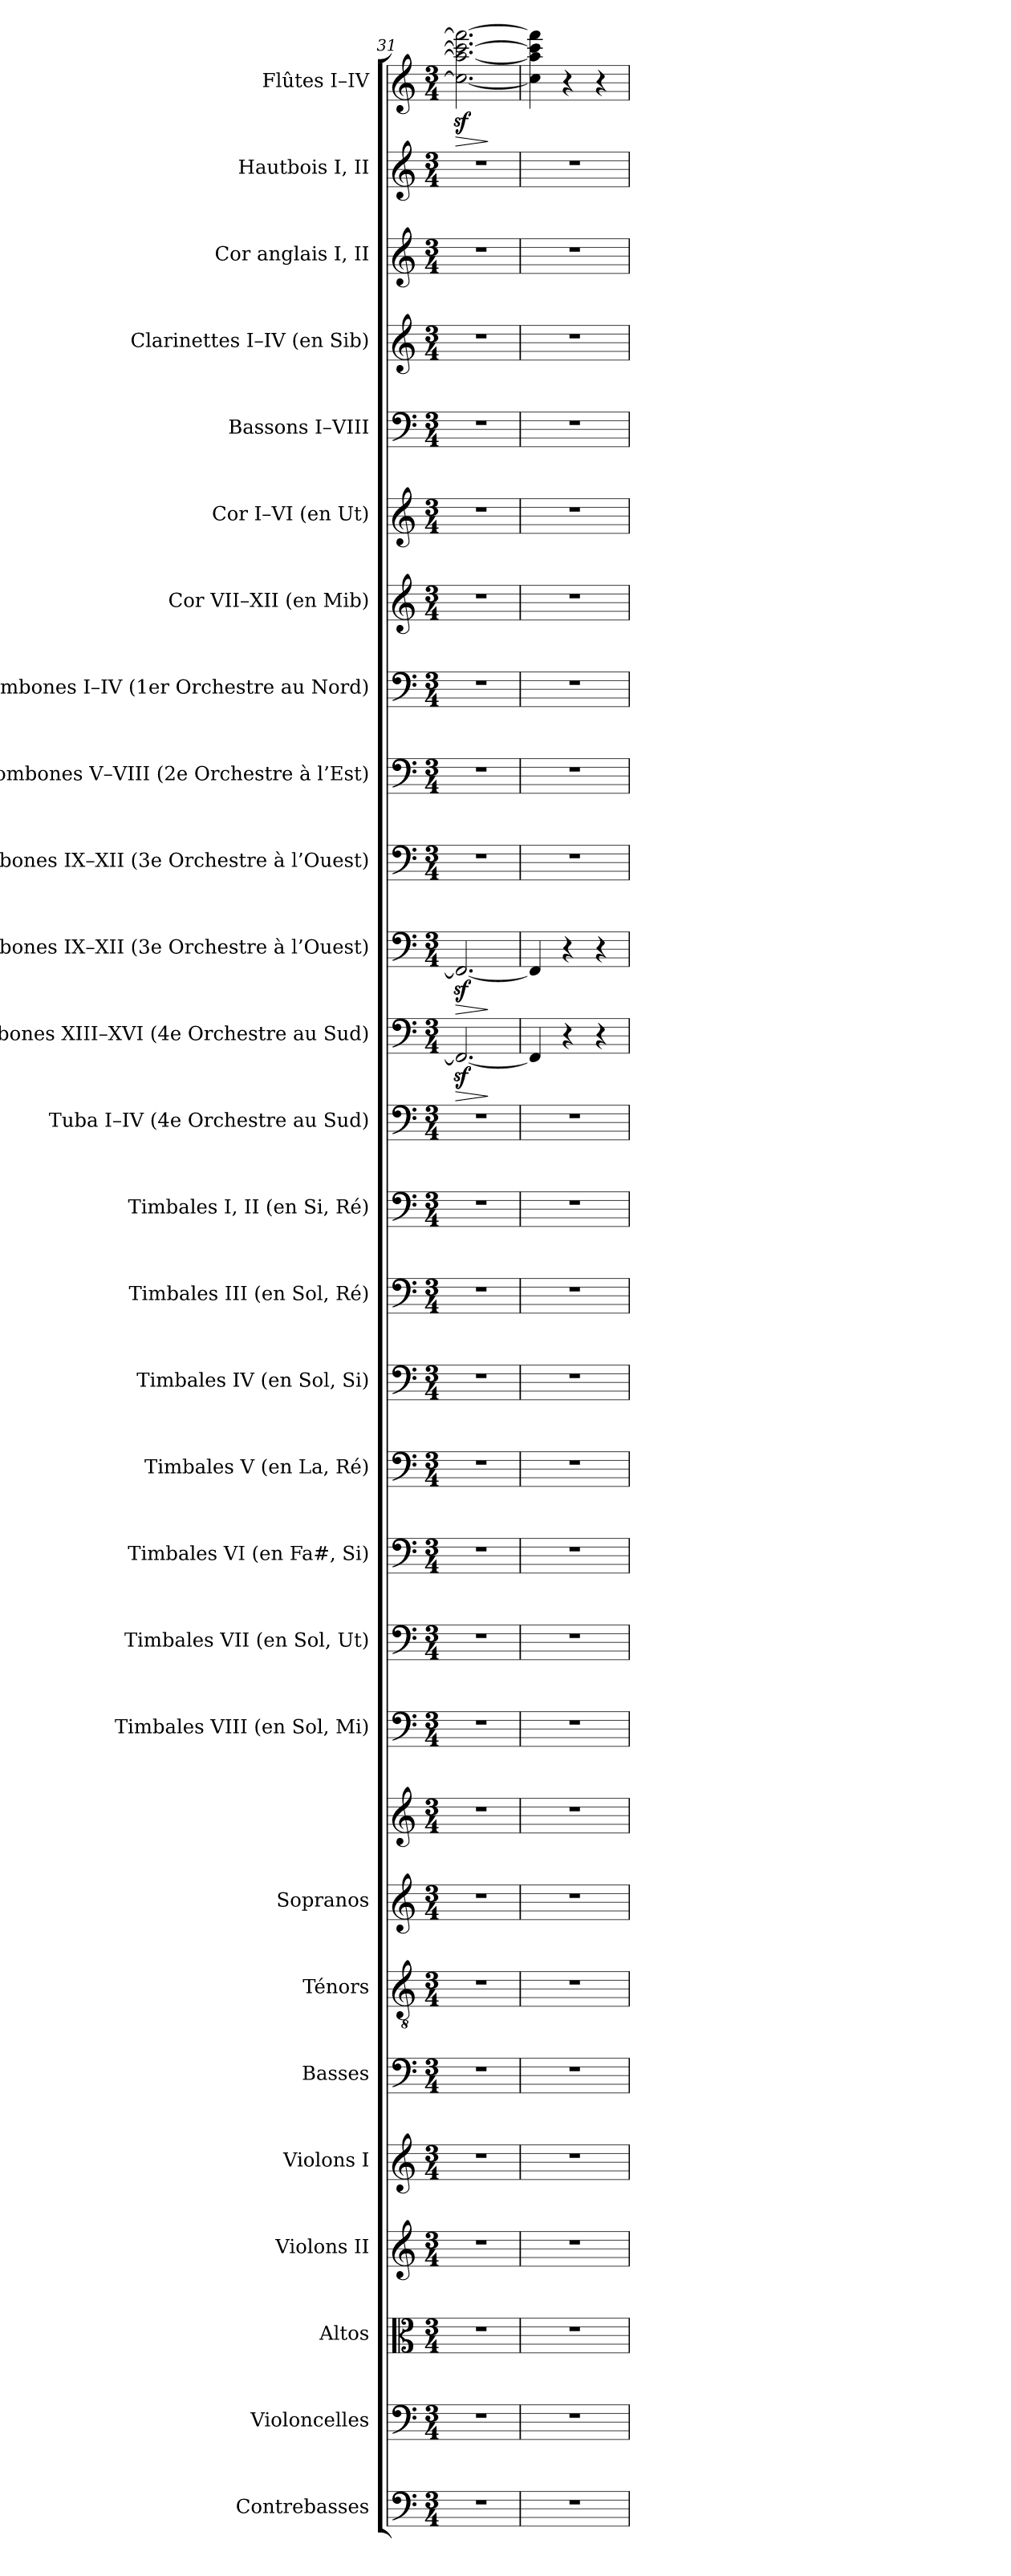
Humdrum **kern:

**kern	**kern	**kern	**kern	**kern	**kern	**kern	**kern	**kern	**kern	**kern	**kern	**kern	**kern	**kern	**kern	**kern	**kern	**dynam	**kern	**dynam	**kern	**kern	**kern	**kern	**kern	**kern	**kern	**kern	**kern	**kern	**dynam
*part28	*part27	*part26	*part25	*part24	*part23	*part22	*part21	*part21	*part20	*part19	*part18	*part17	*part16	*part15	*part14	*part13	*part12	*part12	*part11	*part11	*part10	*part9	*part8	*part7	*part6	*part5	*part4	*part3	*part2	*part1	*part1
*staff29	*staff28	*staff27	*staff26	*staff25	*staff24	*staff23	*staff22	*staff21	*staff20	*staff19	*staff18	*staff17	*staff16	*staff15	*staff14	*staff13	*staff12	*staff12	*staff11	*staff11	*staff10	*staff9	*staff8	*staff7	*staff6	*staff5	*staff4	*staff3	*staff2	*staff1	*staff1
*I"Contrebasses	*I"Violoncelles	*I"Altos	*I"Violons II	*I"Violons I	*I"Basses	*I"Ténors	*I"Sopranos	*	*I"Timbales VIII (en Sol, Mi)	*I"Timbales VII (en Sol, Ut)	*I"Timbales VI (en Fa#, Si)	*I"Timbales V (en La, Ré)	*I"Timbales IV (en Sol, Si)	*I"Timbales III (en Sol, Ré)	*I"Timbales I, II (en Si, Ré)	*I"Tuba I–IV (4e Orchestre au Sud)	*I"Trombones XIII–XVI (4e Orchestre au Sud)	*	*I"Trombones IX–XII (3e Orchestre à l’Ouest)	*	*I"Trombones IX–XII (3e Orchestre à l’Ouest)	*I"Trombones V–VIII (2e Orchestre à l’Est)	*I"Trombones I–IV (1er Orchestre au Nord)	*I"Cor VII–XII (en Mib)	*I"Cor I–VI (en Ut)	*I"Bassons I–VIII	*I"Clarinettes I–IV (en Sib)	*I"Cor anglais I, II	*I"Hautbois I, II	*I"Flûtes I–IV	*
*I'Cb.	*I'Vlles	*I'Altos	*I'Vns II	*I'Vns I	*I'Basses	*I'Tén.	*I'Sopr.	*	*I'VIII	*I'VII	*I'VI	*I'Timb.  V	*I'IV	*I'III	*I'I, II	*I'Tb.	*I'4e Orchestre	*	*	*	*I'Trb.  3e Orchestre	*I'2e Orchestre	*I'1er Orchestre	*I'Cor (Mib)	*I'Cor (Ut)	*I'Bns	*I'Cl. (Sib)	*I'C. a.	*I'Hb.	*I'Fl.	*
*clefF4	*clefF4	*clefC3	*clefG2	*clefG2	*clefF4	*clefGv2	*clefG2	*clefG2	*clefF4	*clefF4	*clefF4	*clefF4	*clefF4	*clefF4	*clefF4	*clefF4	*clefF4	*	*clefF4	*	*clefF4	*clefF4	*clefF4	*clefG2	*clefG2	*clefF4	*clefG2	*clefG2	*clefG2	*clefG2	*
*ITrd7c12	*	*	*	*	*	*ITrd7c12	*	*	*	*	*	*	*	*	*	*	*	*	*	*	*	*	*	*ITrd5c9	*ITrd7c12	*	*ITrd1c2	*ITrd4c7	*	*	*
*k[]	*k[]	*k[]	*k[]	*k[]	*k[]	*k[]	*k[]	*k[]	*k[]	*k[]	*k[]	*k[]	*k[]	*k[]	*k[]	*k[]	*k[]	*	*k[]	*	*k[]	*k[]	*k[]	*k[b-e-a-]	*k[]	*k[]	*k[b-e-]	*k[b-]	*k[]	*k[]	*
*C:	*C:	*C:	*C:	*C:	*C:	*C:	*C:	*C:	*C:	*C:	*C:	*C:	*C:	*C:	*C:	*C:	*C:	*	*C:	*	*C:	*C:	*C:	*E-:	*C:	*C:	*B-:	*F:	*C:	*C:	*
*M3/4	*M3/4	*M3/4	*M3/4	*M3/4	*M3/4	*M3/4	*M3/4	*M3/4	*M3/4	*M3/4	*M3/4	*M3/4	*M3/4	*M3/4	*M3/4	*M3/4	*M3/4	*	*M3/4	*	*M3/4	*M3/4	*M3/4	*M3/4	*M3/4	*M3/4	*M3/4	*M3/4	*M3/4	*M3/4	*
=31	=31	=31	=31	=31	=31	=31	=31	=31	=31	=31	=31	=31	=31	=31	=31	=31	=31	=31	=31	=31	=31	=31	=31	=31	=31	=31	=31	=31	=31	=31	=31
!LO:N:vis=1	!LO:N:vis=1	!LO:N:vis=1	!LO:N:vis=1	!LO:N:vis=1	!LO:N:vis=1	!LO:N:vis=1	!LO:N:vis=1	!LO:N:vis=1	!LO:N:vis=1	!LO:N:vis=1	!LO:N:vis=1	!LO:N:vis=1	!LO:N:vis=1	!LO:N:vis=1	!LO:N:vis=1	!LO:N:vis=1	!	!LO:HP:b	!	!LO:HP:b	!LO:N:vis=1	!LO:N:vis=1	!LO:N:vis=1	!LO:N:vis=1	!LO:N:vis=1	!LO:N:vis=1	!LO:N:vis=1	!LO:N:vis=1	!LO:N:vis=1	!	!LO:HP:b
2.r	2.r	2.r	2.r	2.r	2.r	2.r	2.r	2.r	2.r	2.r	2.r	2.r	2.r	2.r	2.r	2.r	2.FFzi/_<	>	2.FFzi/_<	>	2.r	2.r	2.r	2.r	2.r	2.r	2.r	2.r	2.r	2.cci\_<z 2.aai_<z 2.ccci_>z 2.fffi_>z	>
.	.	.	.	.	.	.	.	.	.	.	.	.	.	.	.	.	.	]	.	]	.	.	.	.	.	.	.	.	.	.	]
=32	=32	=32	=32	=32	=32	=32	=32	=32	=32	=32	=32	=32	=32	=32	=32	=32	=32	=32	=32	=32	=32	=32	=32	=32	=32	=32	=32	=32	=32	=32	=32
!LO:N:vis=1	!LO:N:vis=1	!LO:N:vis=1	!LO:N:vis=1	!LO:N:vis=1	!LO:N:vis=1	!LO:N:vis=1	!LO:N:vis=1	!LO:N:vis=1	!LO:N:vis=1	!LO:N:vis=1	!LO:N:vis=1	!LO:N:vis=1	!LO:N:vis=1	!LO:N:vis=1	!LO:N:vis=1	!LO:N:vis=1	!	!	!	!	!LO:N:vis=1	!LO:N:vis=1	!LO:N:vis=1	!LO:N:vis=1	!LO:N:vis=1	!LO:N:vis=1	!LO:N:vis=1	!LO:N:vis=1	!LO:N:vis=1	!	!
2.r	2.r	2.r	2.r	2.r	2.r	2.r	2.r	2.r	2.r	2.r	2.r	2.r	2.r	2.r	2.r	2.r	4FFi/]	.	4FFi/]	.	2.r	2.r	2.r	2.r	2.r	2.r	2.r	2.r	2.r	4cci\] 4aai] 4ccci] 4fffi]	.
.	.	.	.	.	.	.	.	.	.	.	.	.	.	.	.	.	4r	.	4r	.	.	.	.	.	.	.	.	.	.	4r	.
.	.	.	.	.	.	.	.	.	.	.	.	.	.	.	.	.	4r	.	4r	.	.	.	.	.	.	.	.	.	.	4r	.
=	=	=	=	=	=	=	=	=	=	=	=	=	=	=	=	=	=	=	=	=	=	=	=	=	=	=	=	=	=	=	=
*-	*-	*-	*-	*-	*-	*-	*-	*-	*-	*-	*-	*-	*-	*-	*-	*-	*-	*-	*-	*-	*-	*-	*-	*-	*-	*-	*-	*-	*-	*-	*-
